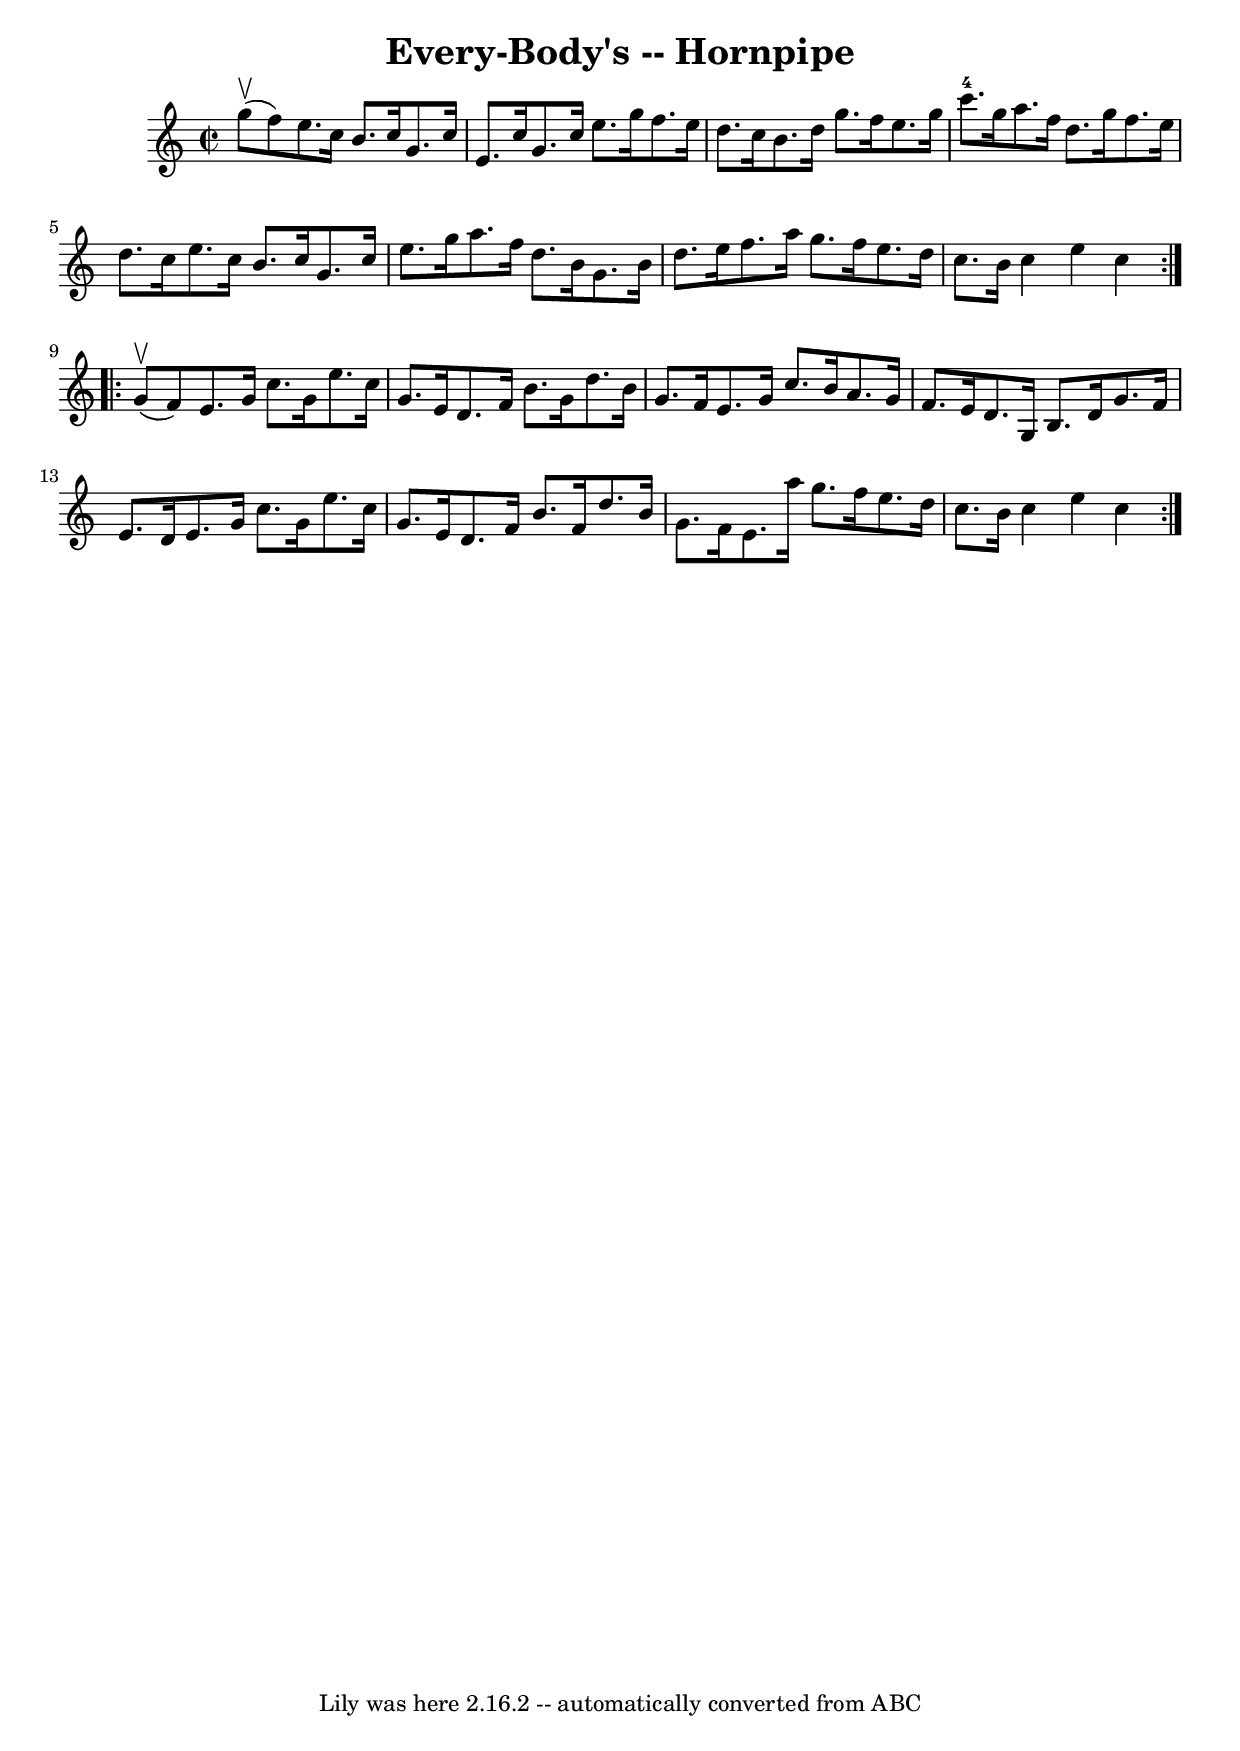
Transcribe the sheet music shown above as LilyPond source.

\version "2.7.40"
\include "Mammoth.ily"
\header {
	%% book = "Cole's 1000 Fiddle Tunes"
	crossRefNumber = "1"
	footnotes = ""
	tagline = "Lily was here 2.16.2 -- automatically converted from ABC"
	title = "Every-Body's -- Hornpipe"
}
voicedefault =  {


\repeat volta 2 {
\override Staff.TimeSignature #'style = #'C
 \time 2/2 
\key c \major g''8 (^\upbow f''8) |
 e''8. c''16 
 b'8. c''16 g'8. c''16 e'8. c''16  |
 g'8. c''16    
e''8. g''16 f''8. e''16 d''8. c''16  |
 b'8. d''16    
g''8. f''16 e''8. g''16 c'''8.-4 g''16  |
 a''8.    
f''16 d''8. g''16 f''8. e''16 d''8. c''16  |
 e''8. 
 c''16 b'8. c''16 g'8. c''16 e''8. g''16  |
 a''8.  
 f''16 d''8. b'16 g'8. b'16 d''8. e''16  |
 f''8.    
a''16 g''8. f''16 e''8. d''16 c''8. b'16  |
 c''4    
e''4 c''4  }     \repeat volta 2 { g'8 (^\upbow f'8) |
   
e'8. g'16 c''8. g'16 e''8. c''16 g'8. e'16  |
   
d'8. f'16 b'8. g'16 d''8. b'16 g'8. f'16  |
 e'8.  
 g'16 c''8. b'16 a'8. g'16 f'8. e'16  |
 d'8. g16 
 b8. d'16 g'8. f'16 e'8. d'16  |
 e'8. g'16    
c''8. g'16 e''8. c''16 g'8. e'16  |
 d'8. f'16    
b'8. f'16 d''8. b'16 g'8. f'16  |
 e'8. a''16    
g''8. f''16 e''8. d''16 c''8. b'16  |
 c''4 e''4    
c''4  }   
}

\score{
    <<

	\context Staff="default"
	{
	    \voicedefault 
	}

    >>
	\layout {
	}
	\midi {}
}
